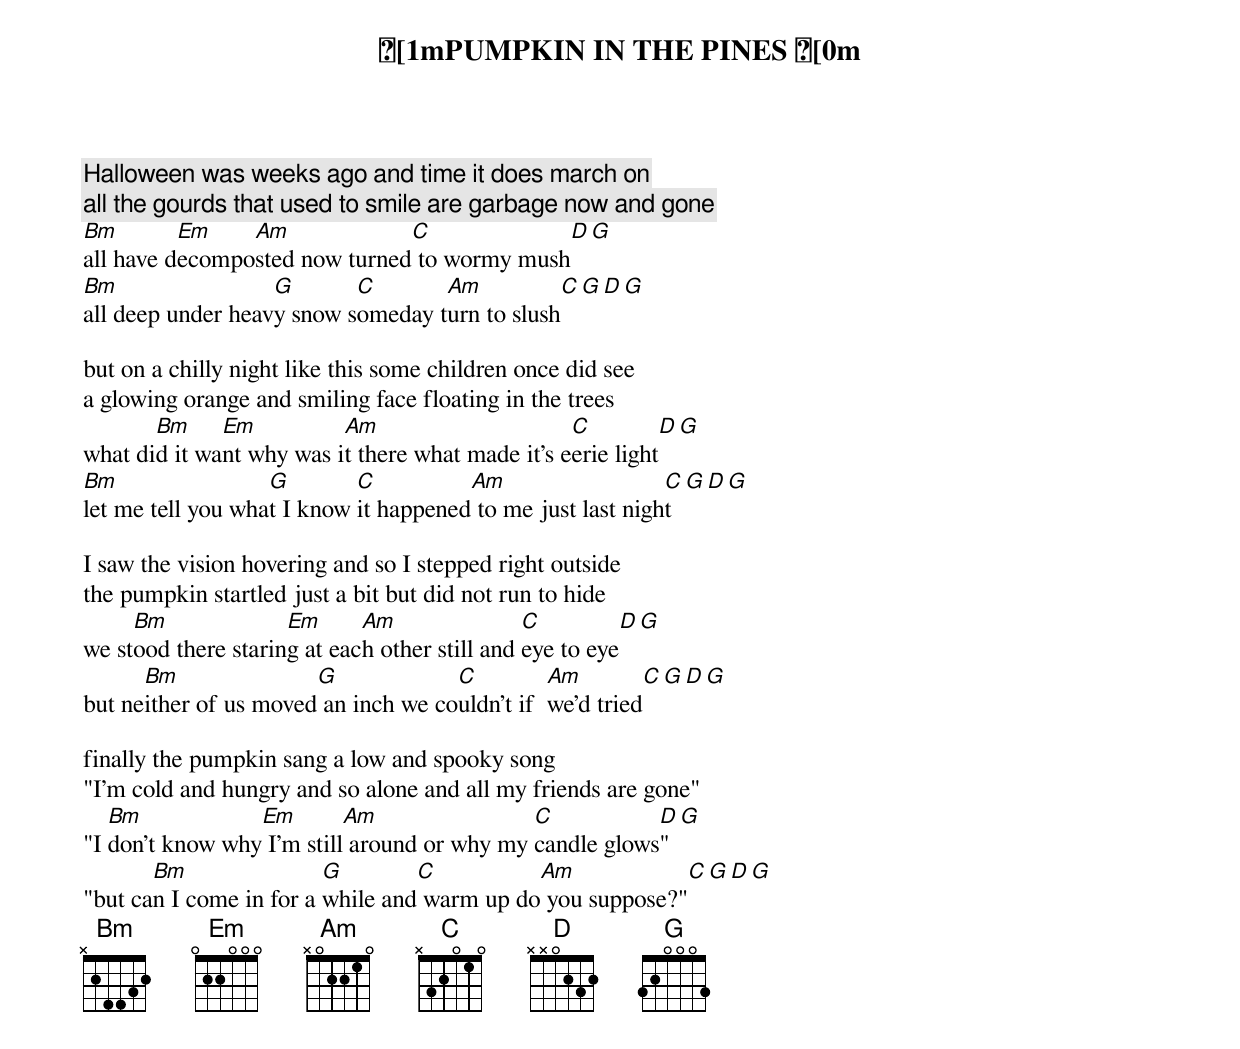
[1mPUMPKIN IN THE PINES [0m

Halloween was weeks ago and time it does march on
all the gourds that used to smile are garbage now and gone
Bm        Em    Am             C             D         G
all have decomposted now turned to wormy mush
Bm                 G       C       Am                   C      G D G
all deep under heavy snow someday turn to slush

but on a chilly night like this some children once did see
a glowing orange and smiling face floating in the trees
       Bm     Em          Am                      C            D      G
what did it want why was it there what made it's eerie light
Bm                 G        C          Am                   C                  G D G
let me tell you what I know it happened to me just last night

I saw the vision hovering and so I stepped right outside
the pumpkin startled just a bit but did not run to hide
     Bm              Em      Am                C          D        G
we stood there staring at each other still and eye to eye
      Bm               G             C          Am                   C    G D G
but neither of us moved an inch we couldn't if  we'd tried

finally the pumpkin sang a low and spooky song
"I'm cold and hungry and so alone and all my friends are gone"
   Bm            Em        Am                C           D         G
"I don't know why I'm still around or why my candle glows"
       Bm                G        C          Am                    C          G D G
"but can I come in for a while and warm up do you suppose?"
